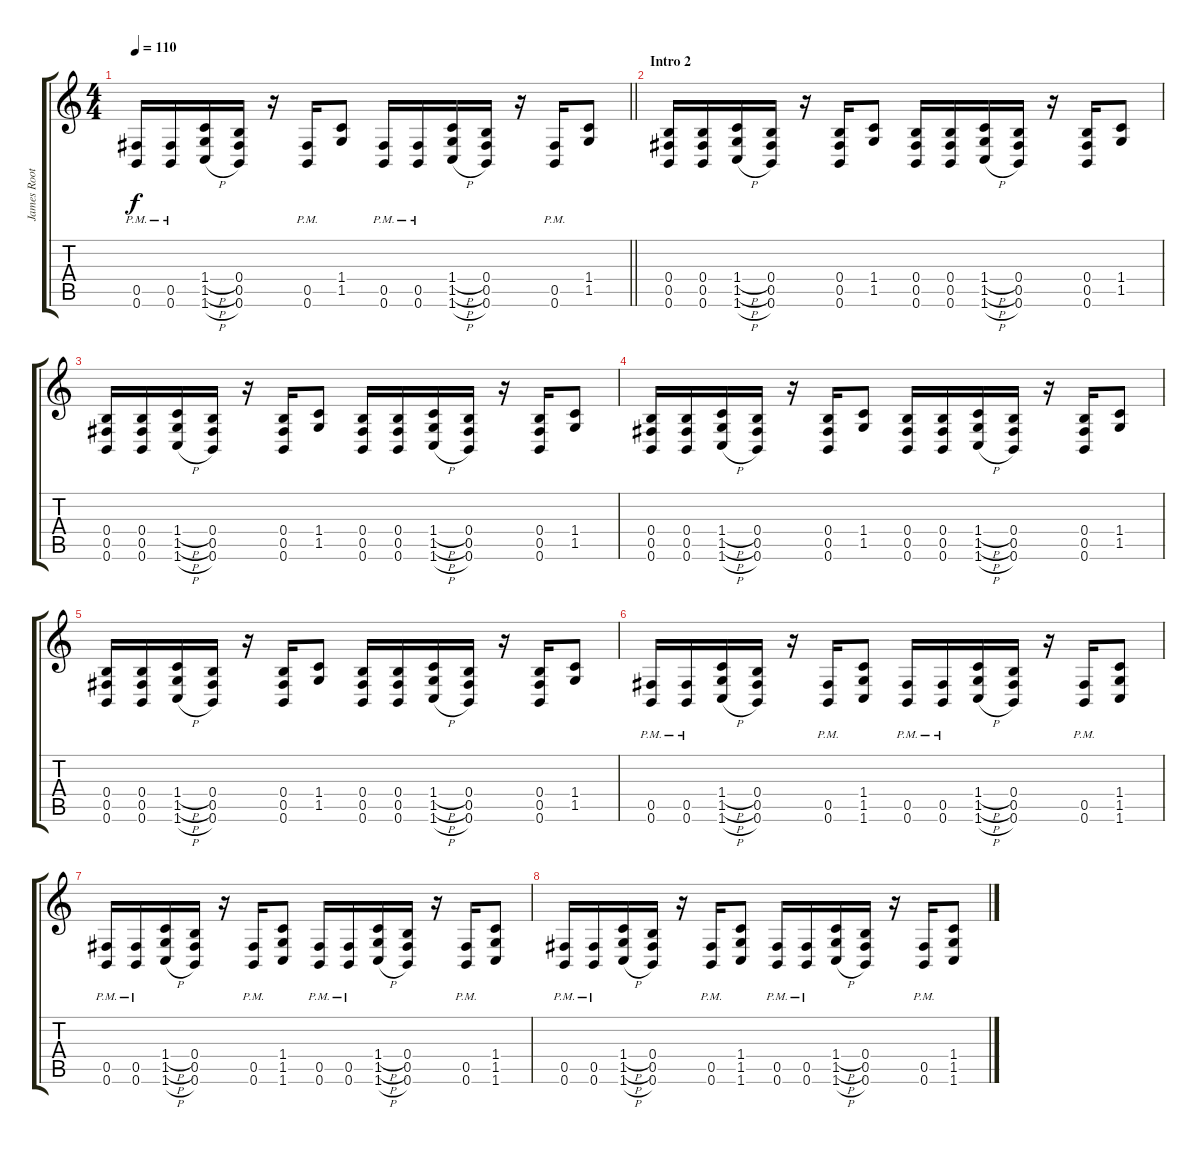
\track ("James Root" "James Root") {instrument distortionguitar}
\staff {score tabs}
\tuning (Db4 Ab3 E3 B2 Gb2 B1) {hide}
\ts (4 4)
\tempo 110
\clef g2
\barLineRight lightlight
\ks c
(0.5{pm} 0.6{pm}).16{dy f} (0.5{pm} 0.6{pm}).16 (1.4{h} 1.5{h} 1.6{h}).16 (0.4 0.5 0.6).16 r.16 (0.5{pm} 0.6{pm}).16 (1.4 1.5).8 (0.5{pm} 0.6{pm}).16 (0.5{pm} 0.6{pm}).16 (1.4{h} 1.5{h} 1.6{h}).16 (0.4 0.5 0.6).16 r.16 (0.5{pm} 0.6{pm}).16 (1.4 1.5).8 |
\section ("" "Intro 2")
(0.4 0.5 0.6).16 (0.4 0.5 0.6).16 (1.4{h} 1.5{h} 1.6{h}).16 (0.4 0.5 0.6).16 r.16 (0.4 0.5 0.6).16 (1.4 1.5).8 (0.4 0.5 0.6).16 (0.4 0.5 0.6).16 (1.4{h} 1.5{h} 1.6{h}).16 (0.4 0.5 0.6).16 r.16 (0.4 0.5 0.6).16 (1.4 1.5).8 |
(0.4 0.5 0.6).16 (0.4 0.5 0.6).16 (1.4{h} 1.5{h} 1.6{h}).16 (0.4 0.5 0.6).16 r.16 (0.4 0.5 0.6).16 (1.4 1.5).8 (0.4 0.5 0.6).16 (0.4 0.5 0.6).16 (1.4{h} 1.5{h} 1.6{h}).16 (0.4 0.5 0.6).16 r.16 (0.4 0.5 0.6).16 (1.4 1.5).8 |
(0.4 0.5 0.6).16 (0.4 0.5 0.6).16 (1.4{h} 1.5{h} 1.6{h}).16 (0.4 0.5 0.6).16 r.16 (0.4 0.5 0.6).16 (1.4 1.5).8 (0.4 0.5 0.6).16 (0.4 0.5 0.6).16 (1.4{h} 1.5{h} 1.6{h}).16 (0.4 0.5 0.6).16 r.16 (0.4 0.5 0.6).16 (1.4 1.5).8 |
(0.4 0.5 0.6).16 (0.4 0.5 0.6).16 (1.4{h} 1.5{h} 1.6{h}).16 (0.4 0.5 0.6).16 r.16 (0.4 0.5 0.6).16 (1.4 1.5).8 (0.4 0.5 0.6).16 (0.4 0.5 0.6).16 (1.4{h} 1.5{h} 1.6{h}).16 (0.4 0.5 0.6).16 r.16 (0.4 0.5 0.6).16 (1.4 1.5).8 |
(0.5{pm} 0.6{pm}).16 (0.5{pm} 0.6{pm}).16 (1.4{h} 1.5{h} 1.6{h}).16 (0.4 0.5 0.6).16 r.16 (0.5{pm} 0.6{pm}).16 (1.4 1.5 1.6).8 (0.5{pm} 0.6{pm}).16 (0.5{pm} 0.6{pm}).16 (1.4{h} 1.5{h} 1.6{h}).16 (0.4 0.5 0.6).16 r.16 (0.5{pm} 0.6{pm}).16 (1.4 1.5 1.6).8 |
(0.5{pm} 0.6{pm}).16 (0.5{pm} 0.6{pm}).16 (1.4{h} 1.5{h} 1.6{h}).16 (0.4 0.5 0.6).16 r.16 (0.5{pm} 0.6{pm}).16 (1.4 1.5 1.6).8 (0.5{pm} 0.6{pm}).16 (0.5{pm} 0.6{pm}).16 (1.4{h} 1.5{h} 1.6{h}).16 (0.4 0.5 0.6).16 r.16 (0.5{pm} 0.6{pm}).16 (1.4 1.5 1.6).8 |
(0.5{pm} 0.6{pm}).16 (0.5{pm} 0.6{pm}).16 (1.4{h} 1.5{h} 1.6{h}).16 (0.4 0.5 0.6).16 r.16 (0.5{pm} 0.6{pm}).16 (1.4 1.5 1.6).8 (0.5{pm} 0.6{pm}).16 (0.5{pm} 0.6{pm}).16 (1.4{h} 1.5{h} 1.6{h}).16 (0.4 0.5 0.6).16 r.16 (0.5{pm} 0.6{pm}).16 (1.4 1.5 1.6).8
